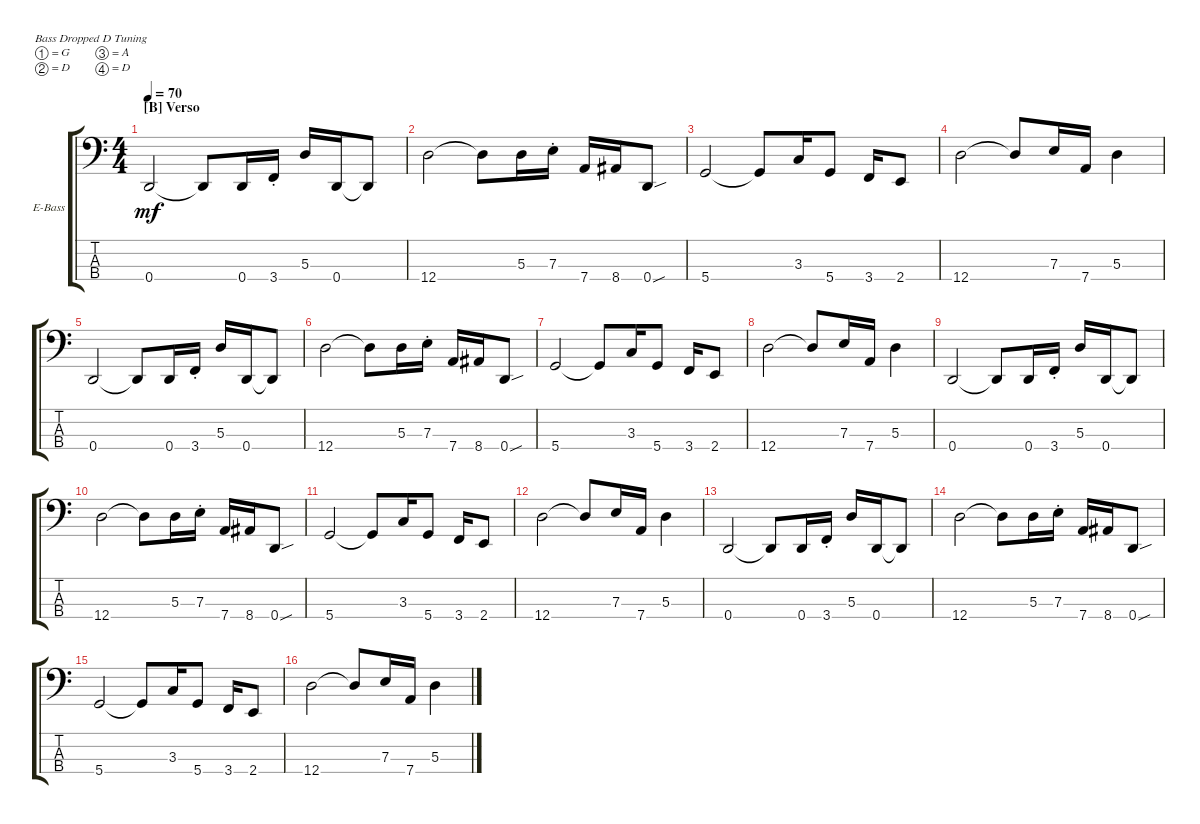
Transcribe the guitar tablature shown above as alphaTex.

\defaultSystemsLayout 4
\bracketExtendMode groupsimilarinstruments
\firstSystemTrackNameOrientation horizontal
\otherSystemsTrackNameOrientation horizontal
\track ("Bass" "E-Bass") {multiBarRest instrument electricbassfinger}
\staff {score tabs}
\tuning (G2 D2 A1 D1)
\ts (4 4)
\section ("B" "Verso")
\tempo 70
\clef f4
\ks c
0.4.2{dy mf} 0.4{t}.8 0.4.16 3.4{st}.16 5.3.16 0.4.16 0.4{t}.8 |
12.4.2 12.4{t}.8 5.3.16 7.3{st}.16 7.4.16 8.4.16 0.4{sou}.8 |
5.4.2 5.4{t}.8 3.3.16 5.4.8 3.4.16 2.4.8 |
12.4.2 12.4{t}.8 7.3.16 7.4.16 5.3.4 |
0.4.2 0.4{t}.8 0.4.16 3.4{st}.16 5.3.16 0.4.16 0.4{t}.8 |
12.4.2 12.4{t}.8 5.3.16 7.3{st}.16 7.4.16 8.4.16 0.4{sou}.8 |
5.4.2 5.4{t}.8 3.3.16 5.4.8 3.4.16 2.4.8 |
12.4.2 12.4{t}.8 7.3.16 7.4.16 5.3.4 |
0.4.2 0.4{t}.8 0.4.16 3.4{st}.16 5.3.16 0.4.16 0.4{t}.8 |
12.4.2 12.4{t}.8 5.3.16 7.3{st}.16 7.4.16 8.4.16 0.4{sou}.8 |
5.4.2 5.4{t}.8 3.3.16 5.4.8 3.4.16 2.4.8 |
12.4.2 12.4{t}.8 7.3.16 7.4.16 5.3.4 |
0.4.2 0.4{t}.8 0.4.16 3.4{st}.16 5.3.16 0.4.16 0.4{t}.8 |
12.4.2 12.4{t}.8 5.3.16 7.3{st}.16 7.4.16 8.4.16 0.4{sou}.8 |
5.4.2 5.4{t}.8 3.3.16 5.4.8 3.4.16 2.4.8 |
12.4.2 12.4{t}.8 7.3.16 7.4.16 5.3.4
